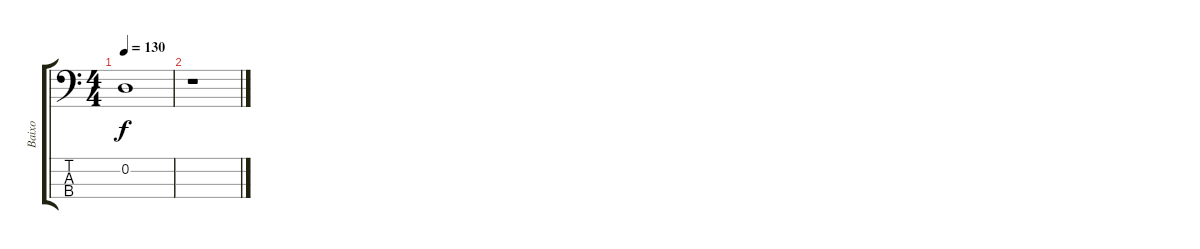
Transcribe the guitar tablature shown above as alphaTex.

\track ("Baixo" "Baixo") {instrument electricbassfinger}
\staff {score tabs}
\tuning (G2 D2 A1 E1) {hide}
\ts (4 4)
\tempo 130
\clef f4
\ks c
0.2{t}.1{dy f} |
r.1
